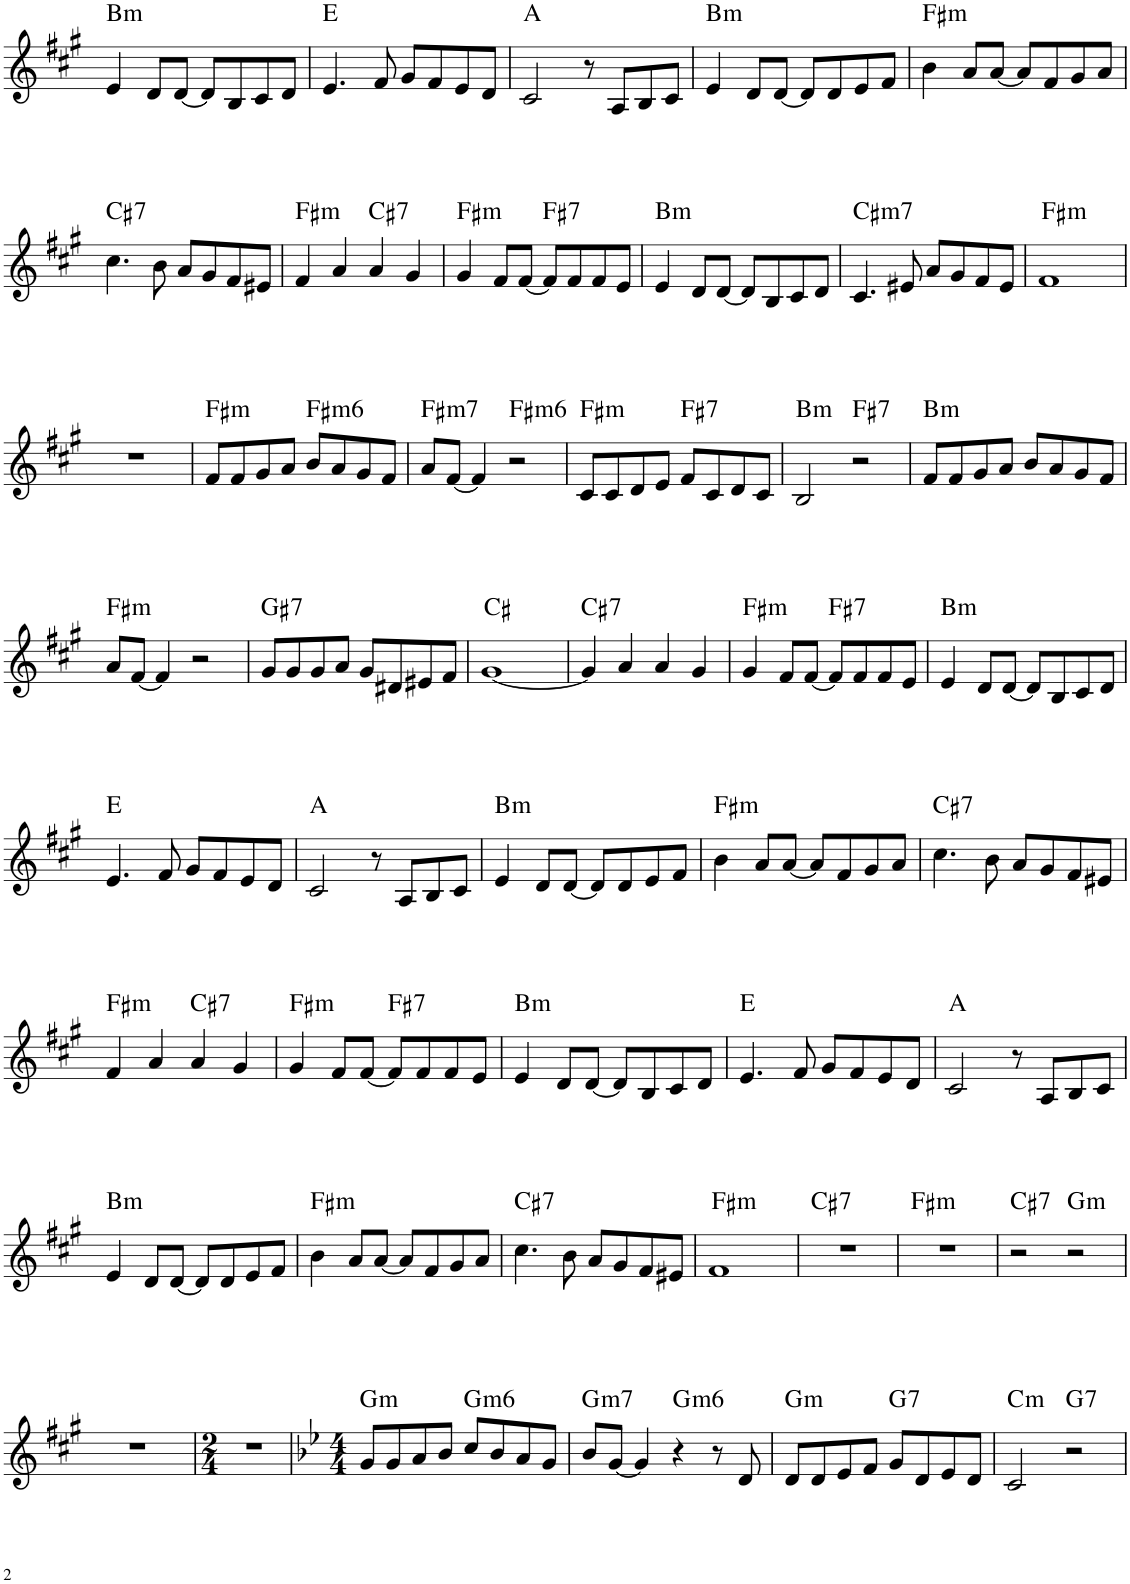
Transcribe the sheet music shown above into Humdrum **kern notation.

**kern	**harte
*part1	*part1
*staff1	*
*I"Piano	*
*I'Pno.	*
!!LO:PB:g=z
*clefG2	*
*k[f#c#g#]	*
*M4/4	*
=39	=39
!	!LO:H:kt=m
4e/	B:min
8d/L	.
[8d/J	.
8d/L]	.
8B/	.
8c#/	.
8d/J	.
=40	=40
4.e/	E:maj
8f#/	.
8g#/L	.
8f#/	.
8e/	.
8d/J	.
=41	=41
2c#/	A:maj
8r	.
8A/L	.
8B/	.
8c#/J	.
=42	=42
!	!LO:H:kt=m
4e/	B:min
8d/L	.
[8d/J	.
8d/L]	.
8d/	.
8e/	.
8f#/J	.
=43	=43
!	!LO:H:kt=m
4b\	F#:min
8a/L	.
[8a/J	.
8a/L]	.
8f#/	.
8g#/	.
8a/J	.
!!LO:LB:g=z
=44	=44
!	!LO:H:kt=7
4.cc#\	C#:7
8b\	.
8a/L	.
8g#/	.
8f#/	.
8e#X/J	.
=45	=45
!	!LO:H:kt=m
4f#/	F#:min
4a/	.
!	!LO:H:kt=7
4a/	C#:7
4g#/	.
=46	=46
!	!LO:H:kt=m
4g#/	F#:min
8f#/L	.
[8f#/J	.
!	!LO:H:kt=7
8f#/L]	F#:7
8f#/	.
8f#/	.
8e/J	.
=47	=47
!	!LO:H:kt=m
4e/	B:min
8d/L	.
[8d/J	.
8d/L]	.
8B/	.
8c#/	.
8d/J	.
=48	=48
!	!LO:H:kt=m7
4.c#/	C#:min7
8e#X/	.
8a/L	.
8g#/	.
8f#/	.
8e#/J	.
=49	=49
!	!LO:H:kt=m
1f#	F#:min
!!LO:LB:g=z
=50	=50
1r	.
=51	=51
!	!LO:H:kt=m
8f#/L	F#:min
8f#/	.
8g#/	.
8a/J	.
!	!LO:H:kt=m6
8b/L	F#:min6
8a/	.
8g#/	.
8f#/J	.
=52	=52
!	!LO:H:kt=m7
8a/L	F#:min7
[8f#/J	.
4f#/]	.
!	!LO:H:kt=m6
2r	F#:min6
=53	=53
!	!LO:H:kt=m
8c#/L	F#:min
8c#/	.
8d/	.
8e/J	.
!	!LO:H:kt=7
8f#/L	F#:7
8c#/	.
8d/	.
8c#/J	.
=54	=54
!	!LO:H:kt=m
2B/	B:min
!	!LO:H:kt=7
2r	F#:7
=55	=55
!	!LO:H:kt=m
8f#/L	B:min
8f#/	.
8g#/	.
8a/J	.
8b/L	.
8a/	.
8g#/	.
8f#/J	.
!!LO:LB:g=z
=56	=56
!	!LO:H:kt=m
8a/L	F#:min
[8f#/J	.
4f#/]	.
2r	.
=57	=57
!	!LO:H:kt=7
8g#/L	G#:7
8g#/	.
8g#/	.
8a/J	.
8g#/L	.
8d#X/	.
8e#X/	.
8f#/J	.
=58	=58
[1g#	C#:maj
=59	=59
!	!LO:H:kt=7
4g#/]	C#:7
4a/	.
4a/	.
4g#/	.
=60	=60
!	!LO:H:kt=m
4g#/	F#:min
8f#/L	.
[8f#/J	.
!	!LO:H:kt=7
8f#/L]	F#:7
8f#/	.
8f#/	.
8e/J	.
=61	=61
!	!LO:H:kt=m
4e/	B:min
8d/L	.
[8d/J	.
8d/L]	.
8B/	.
8c#/	.
8d/J	.
!!LO:LB:g=z
=62	=62
4.e/	E:maj
8f#/	.
8g#/L	.
8f#/	.
8e/	.
8d/J	.
=63	=63
2c#/	A:maj
8r	.
8A/L	.
8B/	.
8c#/J	.
=64	=64
!	!LO:H:kt=m
4e/	B:min
8d/L	.
[8d/J	.
8d/L]	.
8d/	.
8e/	.
8f#/J	.
=65	=65
!	!LO:H:kt=m
4b\	F#:min
8a/L	.
[8a/J	.
8a/L]	.
8f#/	.
8g#/	.
8a/J	.
=66	=66
!	!LO:H:kt=7
4.cc#\	C#:7
8b\	.
8a/L	.
8g#/	.
8f#/	.
8e#X/J	.
!!LO:LB:g=z
=67	=67
!	!LO:H:kt=m
4f#/	F#:min
4a/	.
!	!LO:H:kt=7
4a/	C#:7
4g#/	.
=68	=68
!	!LO:H:kt=m
4g#/	F#:min
8f#/L	.
[8f#/J	.
!	!LO:H:kt=7
8f#/L]	F#:7
8f#/	.
8f#/	.
8e/J	.
=69	=69
!	!LO:H:kt=m
4e/	B:min
8d/L	.
[8d/J	.
8d/L]	.
8B/	.
8c#/	.
8d/J	.
=70	=70
4.e/	E:maj
8f#/	.
8g#/L	.
8f#/	.
8e/	.
8d/J	.
=71	=71
2c#/	A:maj
8r	.
8A/L	.
8B/	.
8c#/J	.
!!LO:LB:g=z
=72	=72
!	!LO:H:kt=m
4e/	B:min
8d/L	.
[8d/J	.
8d/L]	.
8d/	.
8e/	.
8f#/J	.
=73	=73
!	!LO:H:kt=m
4b\	F#:min
8a/L	.
[8a/J	.
8a/L]	.
8f#/	.
8g#/	.
8a/J	.
=74	=74
!	!LO:H:kt=7
4.cc#\	C#:7
8b\	.
8a/L	.
8g#/	.
8f#/	.
8e#X/J	.
=75	=75
!	!LO:H:kt=m
1f#	F#:min
=76	=76
!	!LO:H:kt=7
1r	C#:7
=77	=77
!	!LO:H:kt=m
1r	F#:min
=78	=78
!	!LO:H:kt=7
2r	C#:7
!	!LO:H:kt=m
2r	G:min
!!LO:LB:g=z
=79	=79
1r	.
=80	=80
*M2/4	*
2r	.
=81	=81
*k[b-e-]	*
*M4/4	*
!	!LO:H:kt=m
8g/L	G:min
8g/	.
8a/	.
8b-/J	.
!	!LO:H:kt=m6
8cc/L	G:min6
8b-/	.
8a/	.
8g/J	.
=82	=82
!	!LO:H:kt=m7
8b-/L	G:min7
[8g/J	.
4g/]	.
!	!LO:H:kt=m6
4r	G:min6
8r	.
8d/	.
=83	=83
!	!LO:H:kt=m
8d/L	G:min
8d/	.
8e-/	.
8f/J	.
!	!LO:H:kt=7
8g/L	G:7
8d/	.
8e-/	.
8d/J	.
=84	=84
!	!LO:H:kt=m
2c/	C:min
!	!LO:H:kt=7
2r	G:7
=	=
*-	*-
